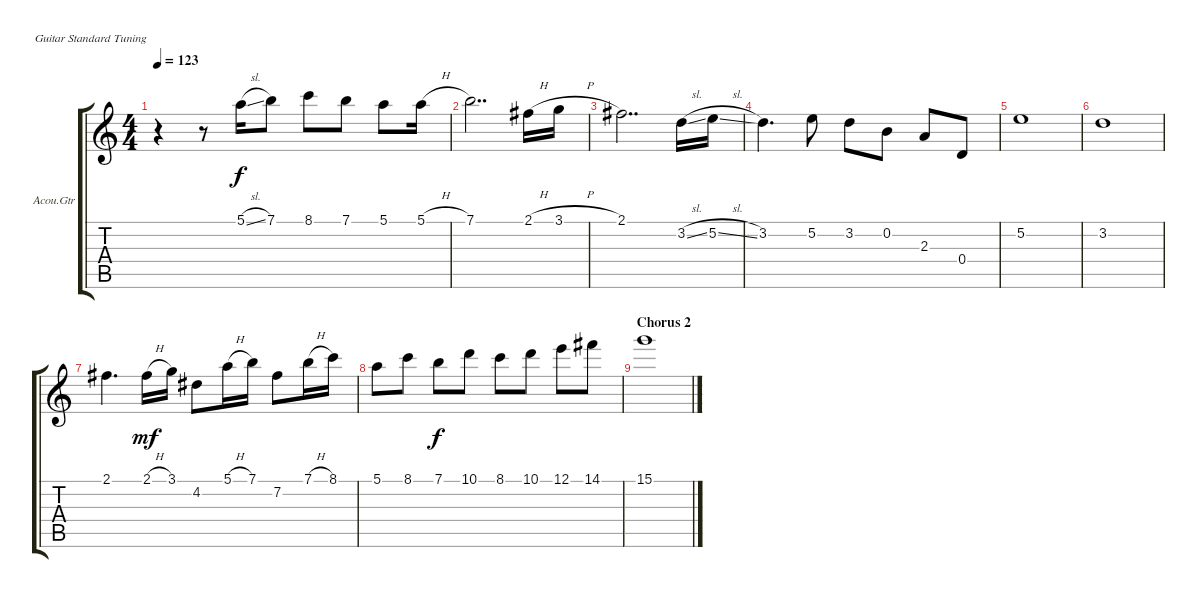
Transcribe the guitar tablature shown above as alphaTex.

\defaultSystemsLayout 4
\bracketExtendMode groupsimilarinstruments
\firstSystemTrackNameOrientation horizontal
\otherSystemsTrackNameOrientation horizontal
\track ("Acoustic Guitar" "Acou.Gtr") {instrument acousticguitarsteel}
\staff {score tabs}
\tuning (E4 B3 G3 D3 A2 E2)
\ts (4 4)
\tempo 123
\clef g2
\ks c
r.4{dy f} r.8 5.1{sl}.16 7.1.8 8.1.8 7.1.8 5.1.8 5.1{h}.16 |
7.1.2{dd} 2.1{h}.16 3.1{h}.16 |
2.1.2{dd} 3.2{sl}.16 5.2{sl}.16 |
3.2.4{d} 5.2.8 3.2.8 0.2.8 2.3.8 0.4.8 |
5.2.1 |
3.2.1 |
2.1.4{d} 2.1{h}.16{dy mf} 3.1.16 4.2.8 5.1{h}.16 7.1.16 7.2.8 7.1{h}.16 8.1.16 |
5.1.8 8.1.8 7.1.8{dy f} 10.1.8 8.1.8 10.1.8 12.1.8 14.1.8 |
\section ("" "Chorus 2")
15.1.1
